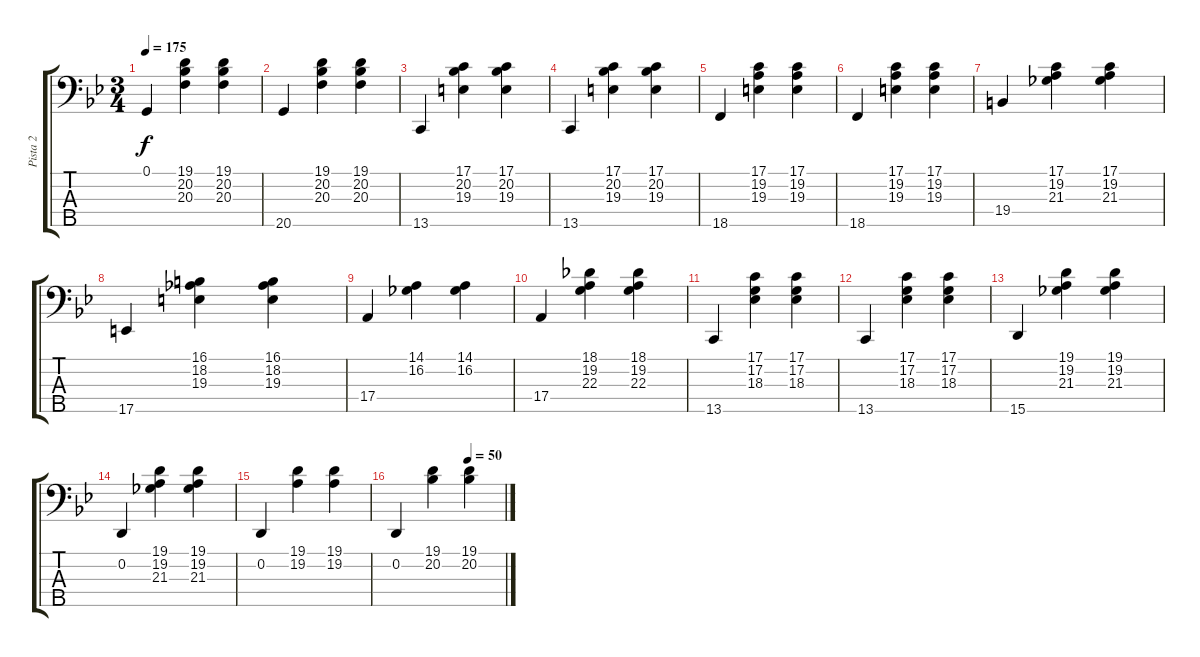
\track ("Pista 2" "Pista 2") {instrument acousticgrandpiano}
\staff {score tabs}
\tuning (G2 D2 A1 E1 B0) {hide}
\ts (3 4)
\tempo 175
\clef f4
\ks bb
0.1.4{dy f} (19.1 20.2 20.3).4 (19.1 20.2 20.3).4 |
20.5.4 (19.1 20.2 20.3).4 (19.1 20.2 20.3).4 |
13.5.4 (17.1 20.2 19.3).4 (17.1 20.2 19.3).4 |
13.5.4 (17.1 20.2 19.3).4 (17.1 20.2 19.3).4 |
18.5.4 (17.1 19.2 19.3).4 (17.1 19.2 19.3).4 |
18.5.4 (17.1 19.2 19.3).4 (17.1 19.2 19.3).4 |
19.4.4 (17.1 19.2 21.3).4 (17.1 19.2 21.3).4 |
17.5.4 (16.1 18.2 19.3).4 (16.1 18.2 19.3).4 |
17.4.4 (14.1 16.2).4 (14.1 16.2).4 |
17.4.4 (18.1 19.2 22.3).4 (18.1 19.2 22.3).4 |
13.5.4 (17.1 17.2 18.3).4 (17.1 17.2 18.3).4 |
13.5.4 (17.1 17.2 18.3).4 (17.1 17.2 18.3).4 |
15.5.4 (19.1 19.2 21.3).4 (19.1 19.2 21.3).4 |
0.2.4 (19.1 19.2 21.3).4 (19.1 19.2 21.3).4 |
0.2.4 (19.1 19.2).4 (19.1 19.2).4 |
\tempo (50 0.6666666666666666)
0.2.4 (19.1 20.2).4 (19.1 20.2).4
